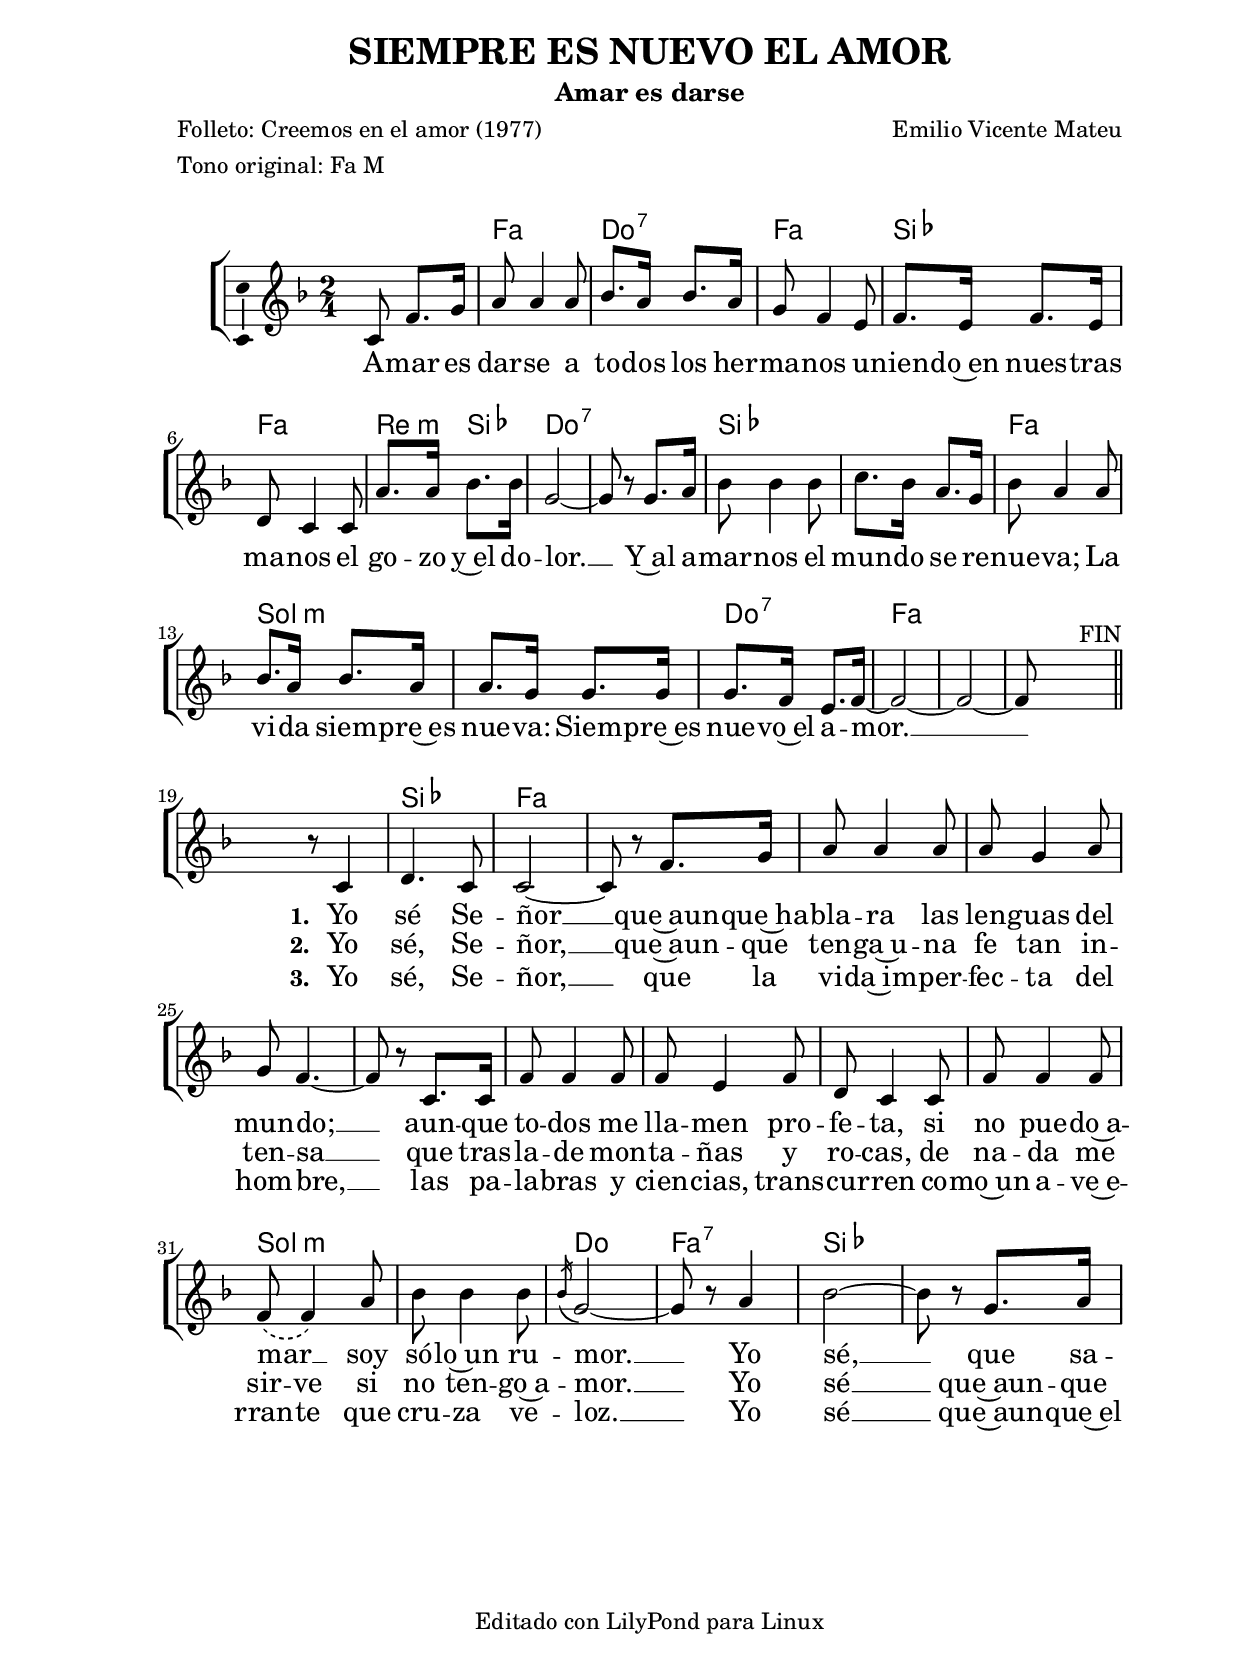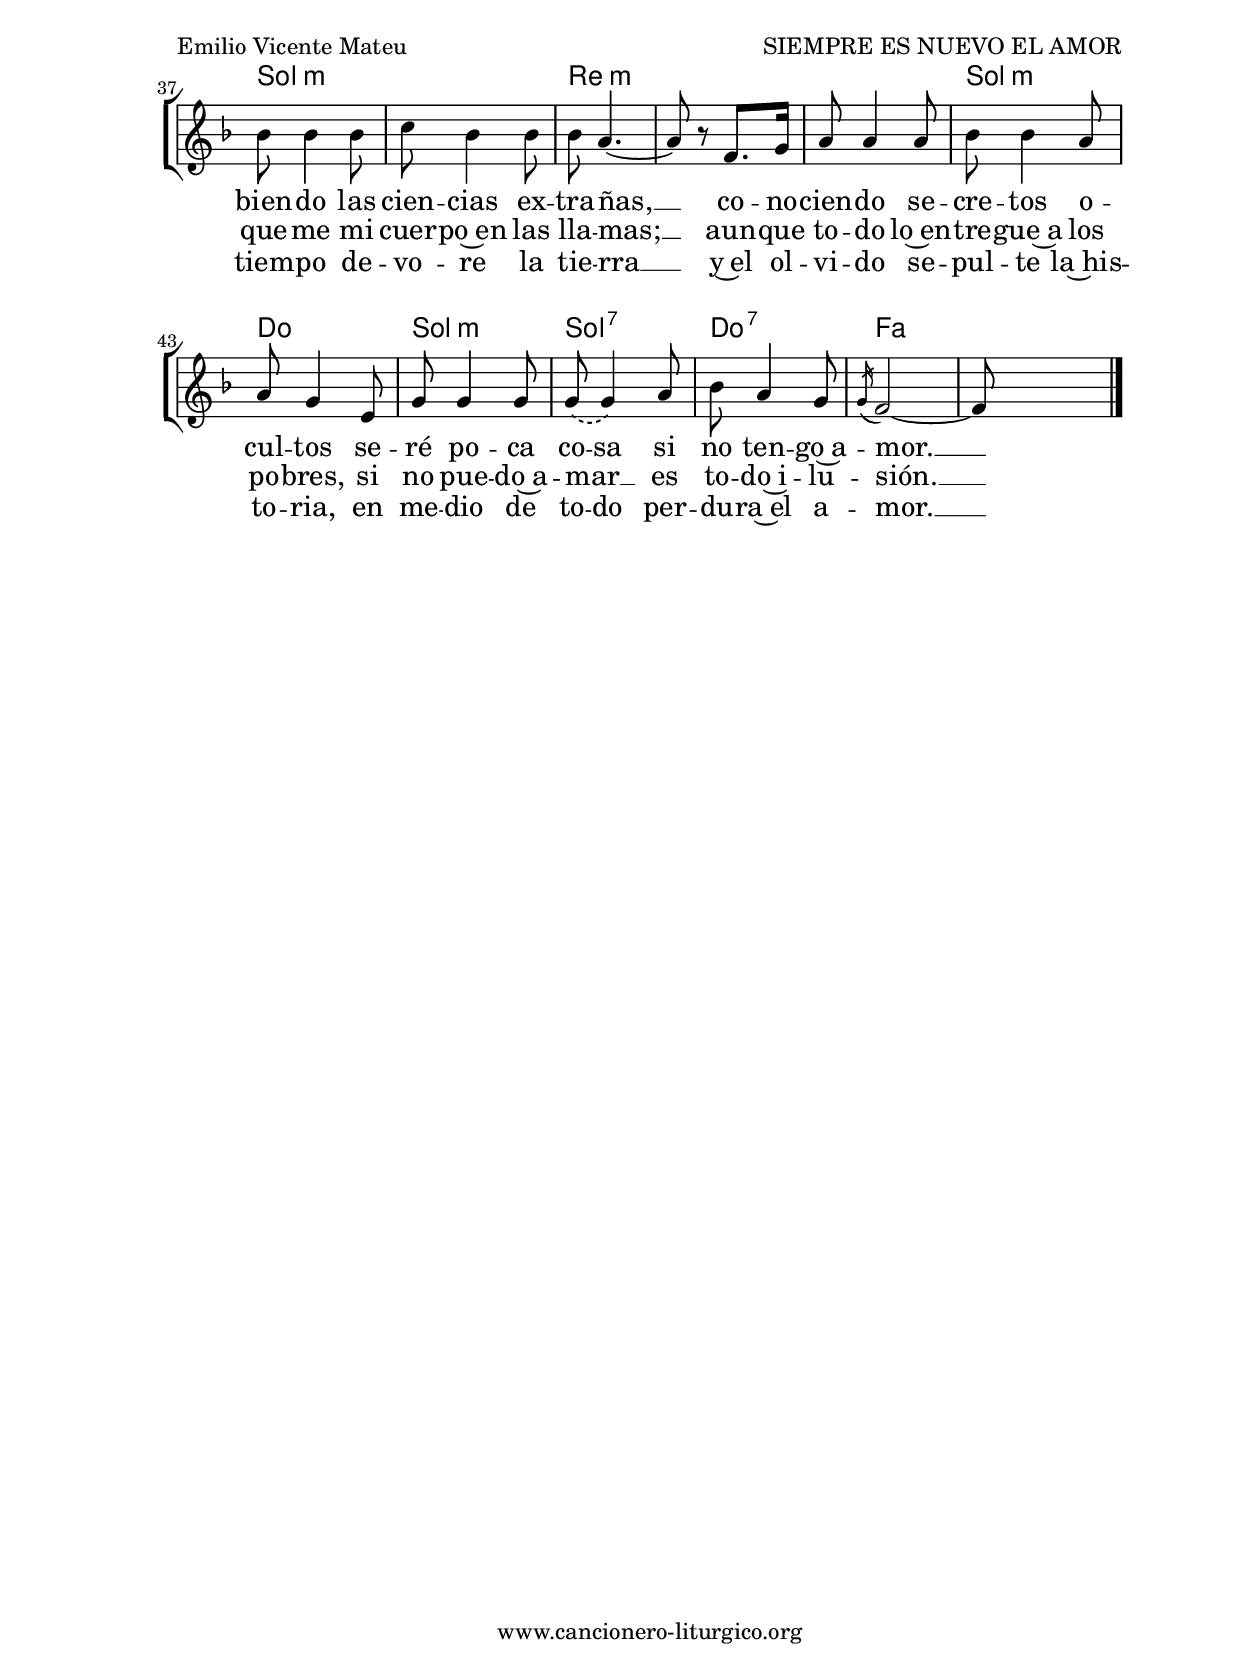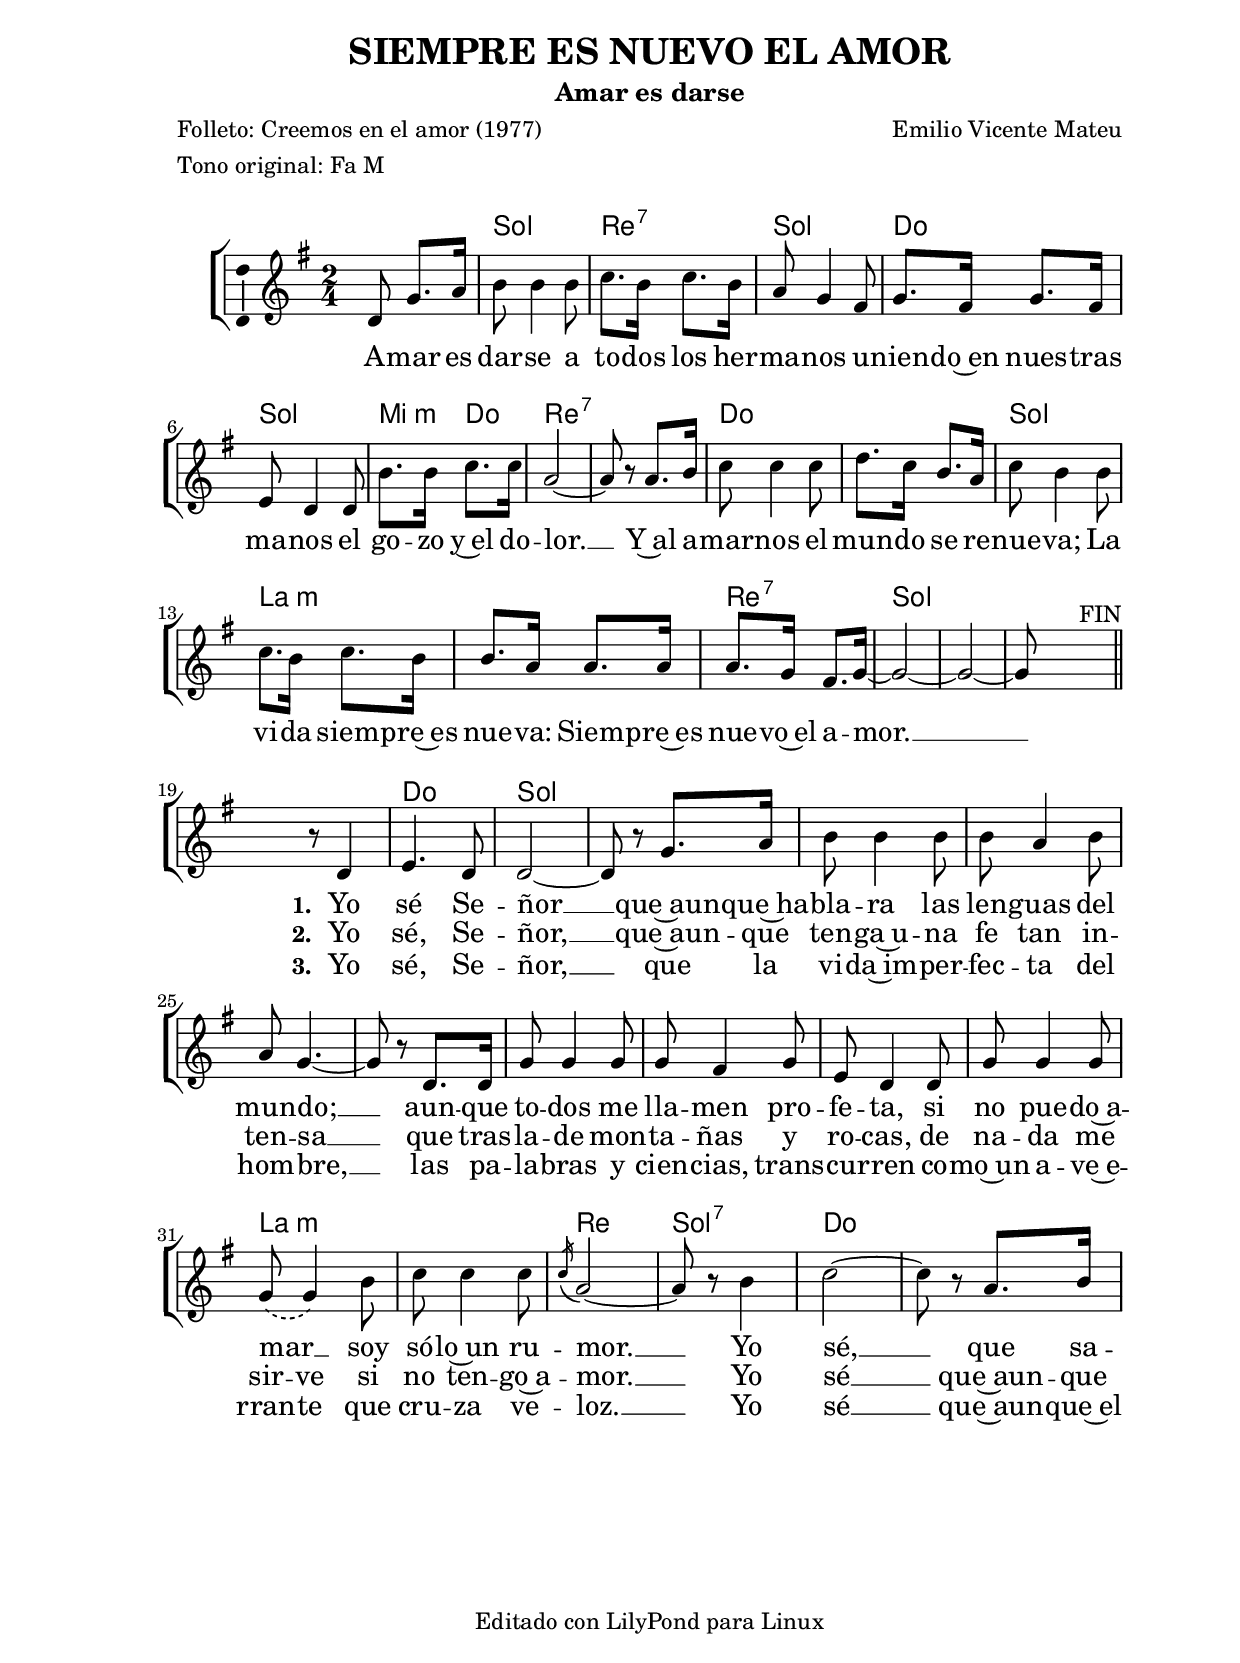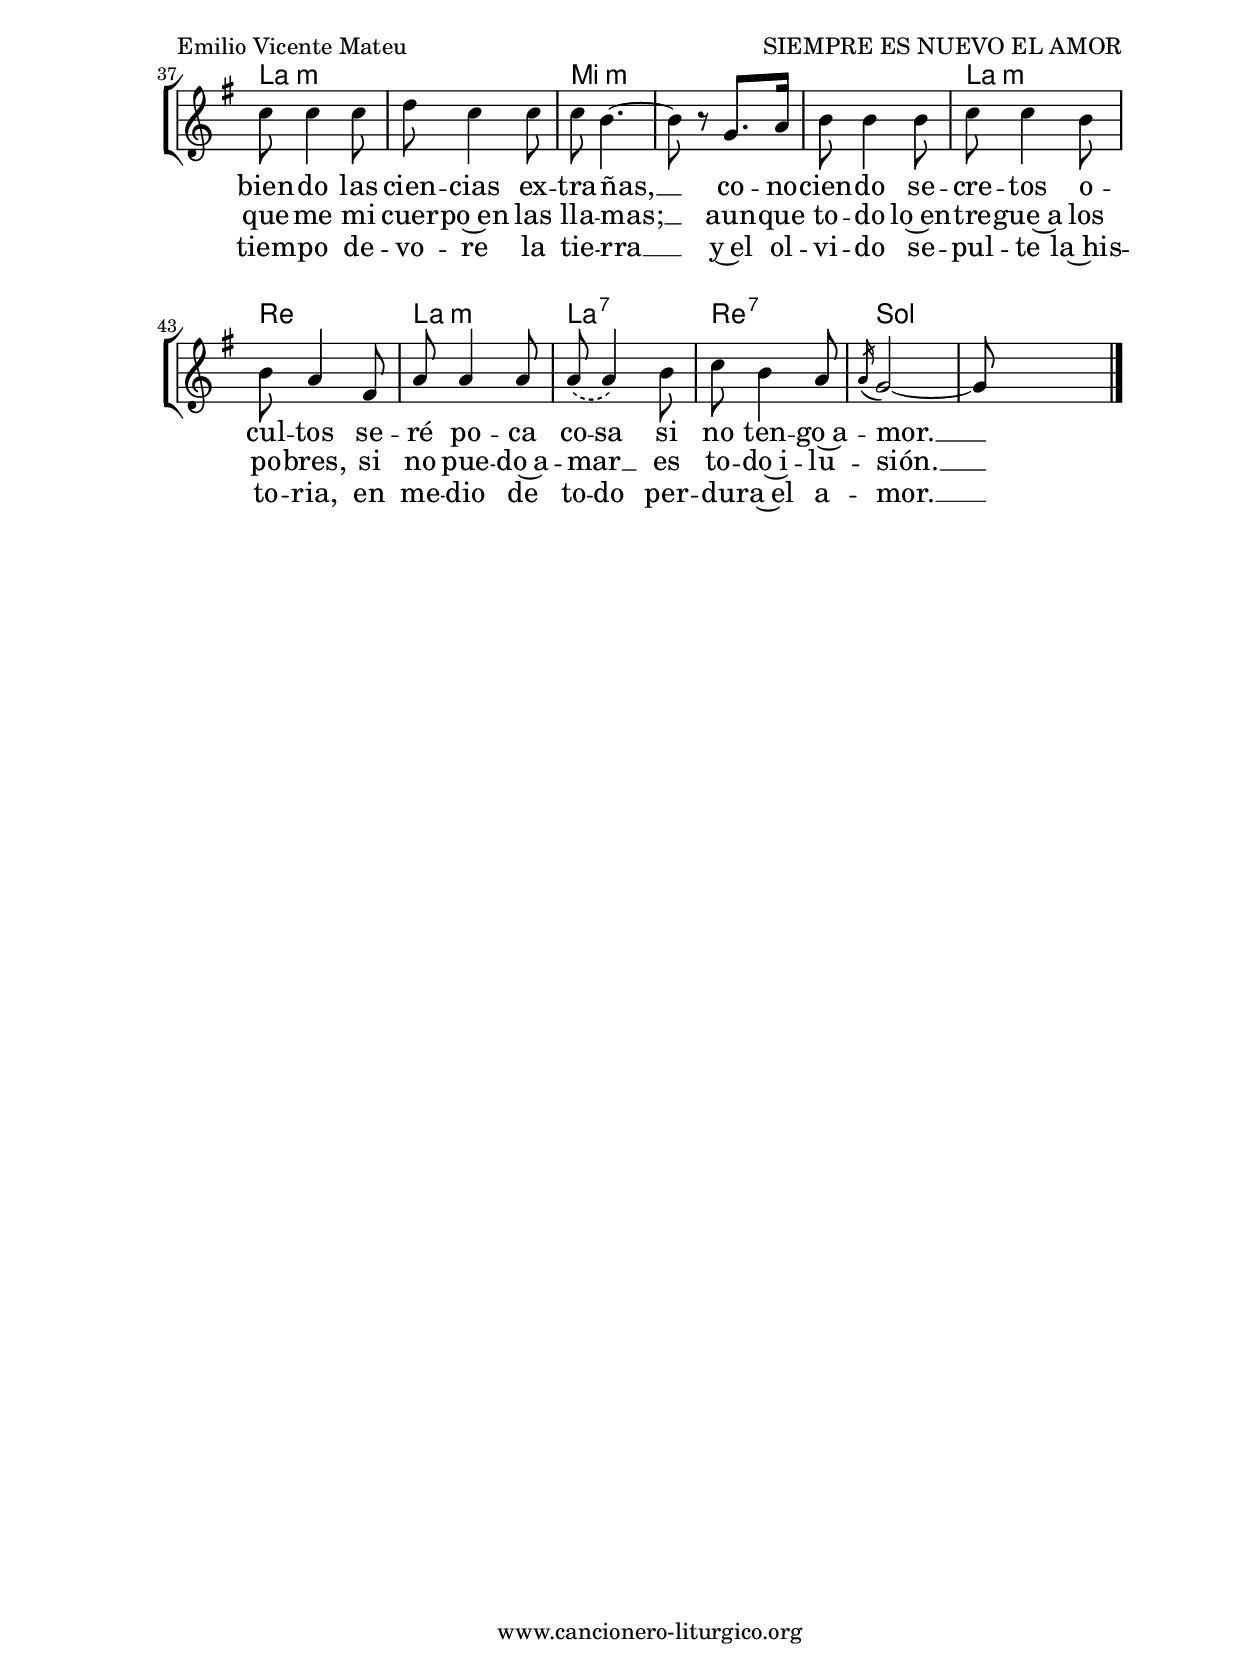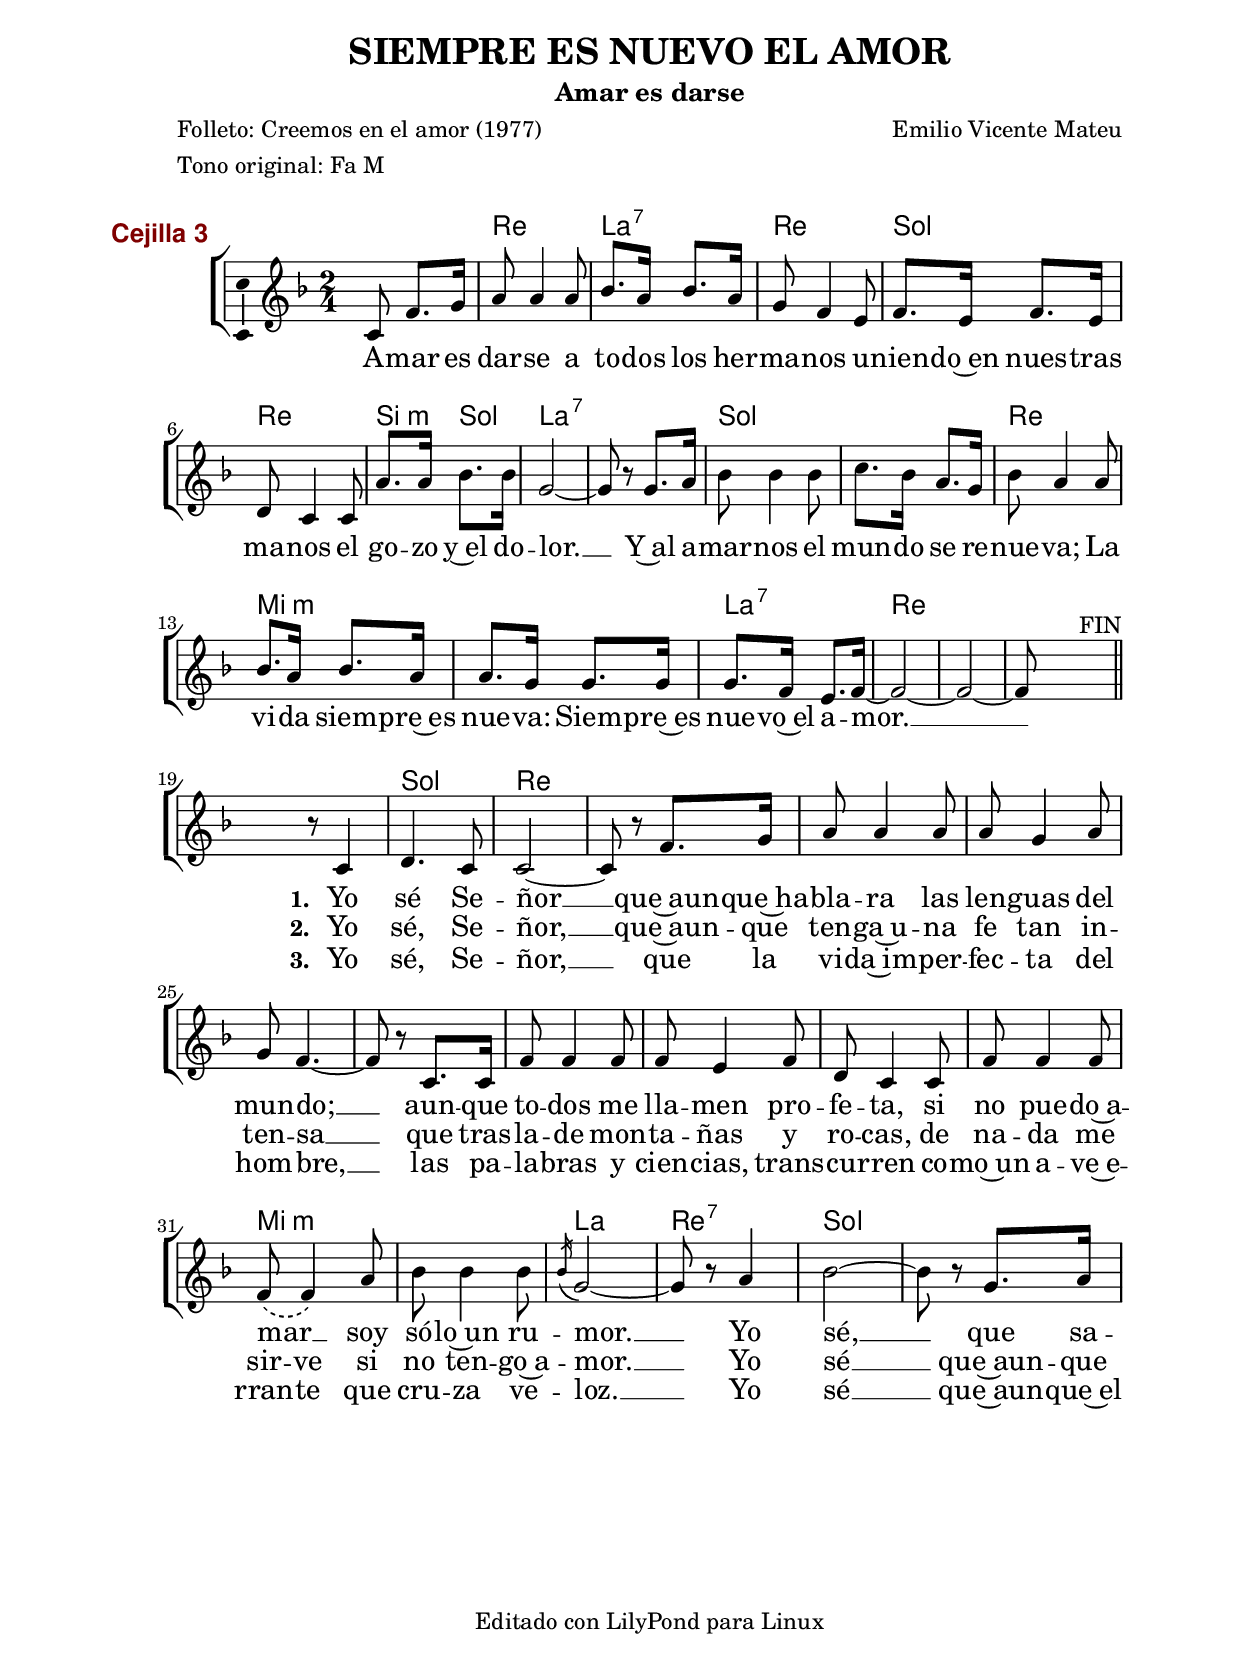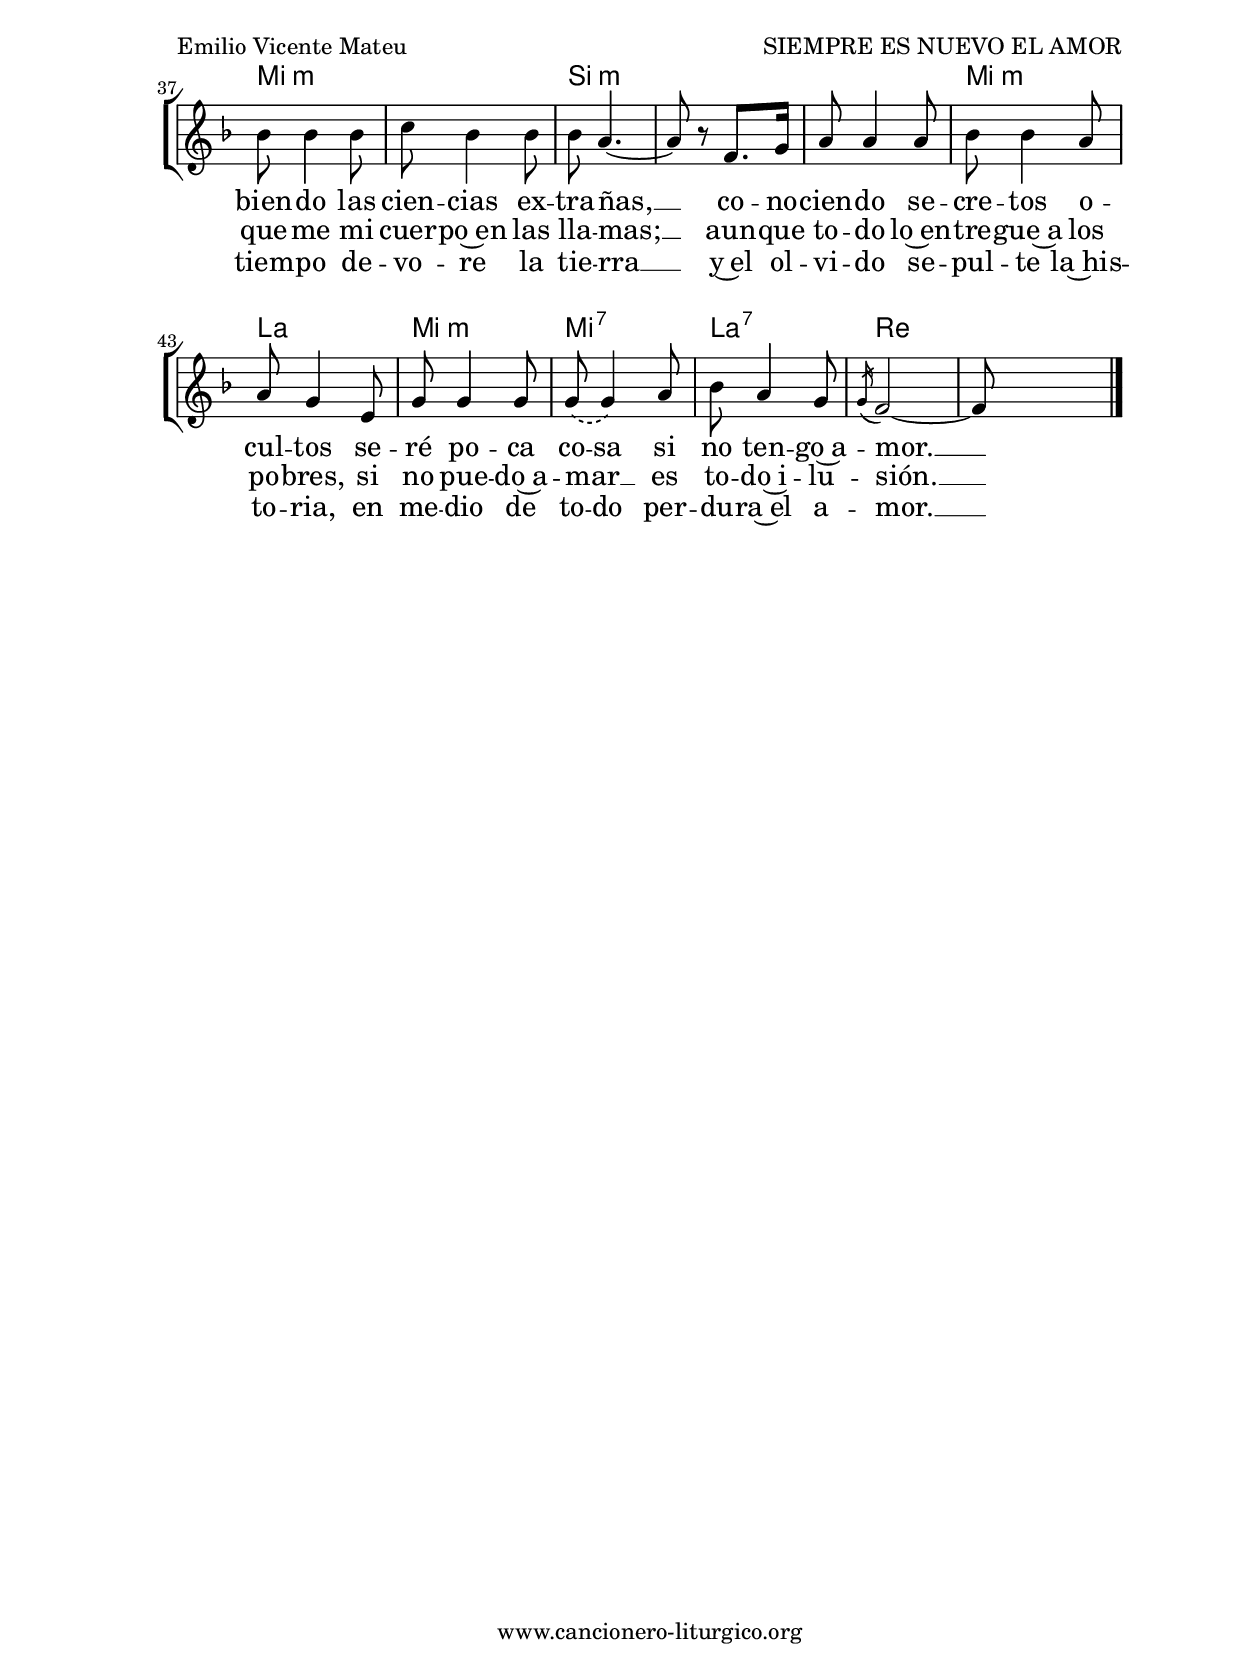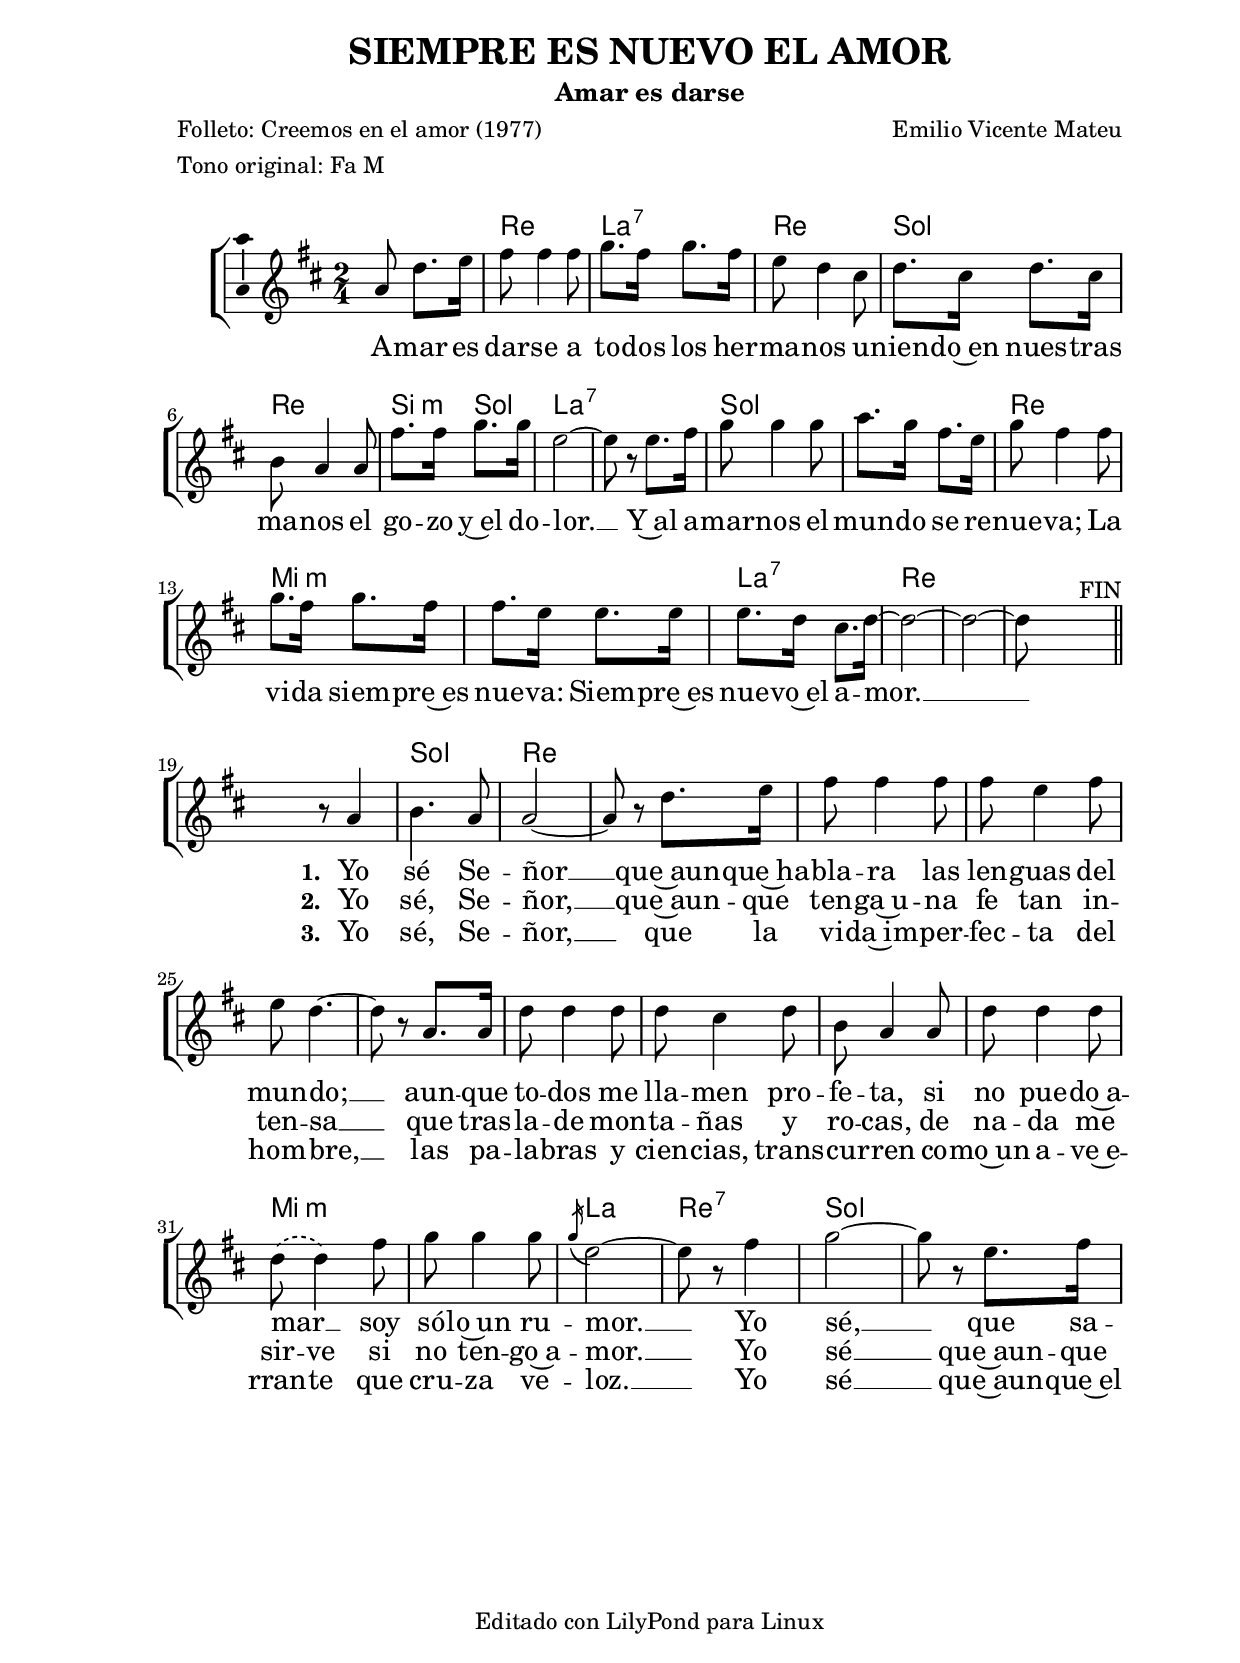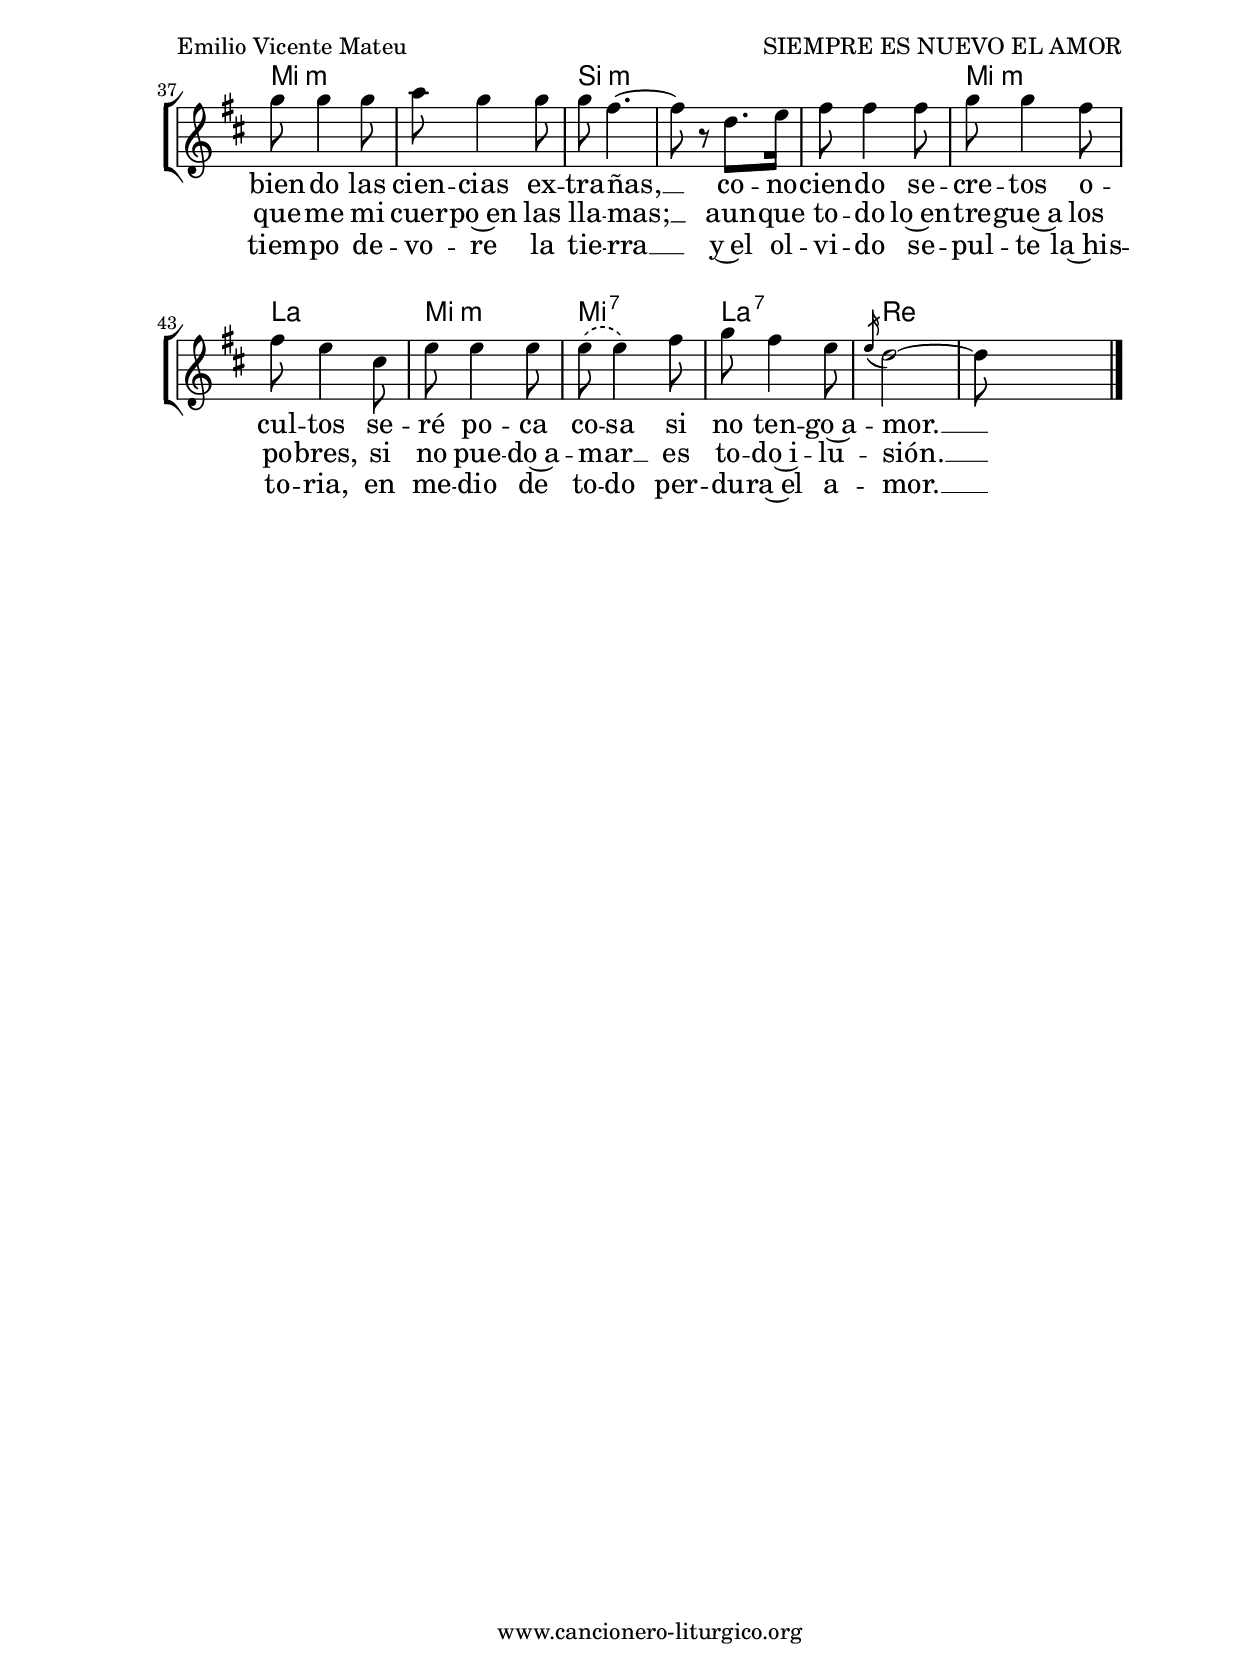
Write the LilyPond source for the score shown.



%versión de lilypond para la que se ha escrito esta partitura:
\version "2.16.0"

	%Tamaño papel
	#(set-default-paper-size "a4")
	%Tamaño partitura
	#(set-global-staff-size 20)
	%No responde al pulsar sobre una nota
	#(ly:set-option 'point-and-click #f)

%parámetros del encabezamiento:
\header {
	title = "SIEMPRE ES NUEVO EL AMOR"
	subtitle = "Amar es darse"
	composer = "Emilio Vicente Mateu"
	poet = "Folleto: Creemos en el amor (1977)"
	meter = "Tono original: Fa M"
	arranger = ""
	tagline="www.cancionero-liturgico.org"
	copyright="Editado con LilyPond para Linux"
	tiempo = ""
	usos = "Comunión"
	letra = ""
	}

%parámetros asociados al papel:
\paper  {
	oddHeaderMarkup = \markup {\fill-line { \on-the-fly #not-first-page \fromproperty #'header:title \on-the-fly #not-first-page \fromproperty #'header:composer }}
	evenHeaderMarkup = \markup {\fill-line { \fromproperty #'header:composer \fromproperty #'header:title }}
	#(set-paper-size "a4")
	print-page-number = ##f
	first-page-number = 1
	print-first-page-number = ##f
%	head-separation = 3.0 \cm
	top-margin = 2.0 \cm
	bottom-margin = 0.5\cm
%%%	bottom-margin = -2.0\cm
	left-margin = 3.0 \cm
	line-width = 16.0 \cm 
	indent = 8\mm
	interscoreline = 2.\mm
	between-system-space = 15\mm
%	para que las partituras no llenen la hoja:
	ragged-bottom = ##t
%	idem para la última hoja:
	ragged-last-bottom = ##f
%	para que las partituras llenen el ancho del papel:
	ragged-last = ##f
	after-title-space = 2.5 \cm
%page-count=1
system-count=8

	%Flexible Vertical Spacing
%	markup-markup-spacing =
%	#'((basic-distance . 15) (minimum-distance . 15) (padding . 3))
	markup-system-spacing =
	#'((basic-distance . 15) (minimum-distance . 15) (padding . 3))
	system-system-spacing =
	#'((basic-distance . 15) (minimum-distance . 15) (padding . 3))
	score-system-spacing =
	#'((basic-distance . 15) (minimum-distance . 15) (padding . 5))
%	top-system-spacing = % header
%	#'((basic-distance . 8) (minimum-distance . 0) (padding . 0))
%	top-markup-spacing =
%	#'((basic-distance . 20) (minimum-distance . 20) (padding . 0))
	last-bottom-spacing = % footer
	#'((basic-distance . 5) (minimum-distance . 5) (padding . 3))
%	score-markup-spacing =
%	#'((basic-distance . 16) (minimum-distance . 13) (padding . 0))

	}


%parámetros que afectan a toda la partitura:
global =  {
	%clave de sol (G):
	\clef G
	%armadura:
%	\transpose c e
	\key f \major
	\tempo 4=100
	\set Score.tempoHideNote = ##t
	}


acordes = {
	\italianChords
	\chordmode {
%	\transpose c e
{

s2 f2 c:7 f bes f d4:m bes c2:7 s bes s f g:m s c:7 f s s
s bes f s s s s s s s s s g:m s c f:7 bes s g:m s d:m s s g:m c g:m g:7 c:7 f s

	}
	}
}

melodia = 

%\transpose c e
{
	\relative c'{
	\time 2/4

\phrasingSlurDashed

s8 c8 f8. g16
a8 a4 a8
bes8. a16 bes8. a16
g8 f4 e8
f8. e16 f8. e16
d8 c4 c8
a'8. a16 bes8. bes16
g2~
g8 r8 g8. a16
bes8 bes4 bes8
c8. bes16 a8. g16
bes8 a4 a8
bes8. a16 bes8. a16
a8. g16 g8. g16
g8. f16 e8. f16~
f2~
f2~
f8 s8 s4^"   FIN"

\bar "||"
\break

s8 r8 c4
d4. c8
c2~
c8 r8 f8. g16
a8 a4 a8
a8 g4 a8
g8 f4.~
f8 r8 c8. c16
f8 f4 f8
f8 e4 f8
d8 c4 c8
f8 f4 f8
f8 \(f4\) a8
bes8 bes4 bes8
\acciaccatura bes16
g2~
g8 r8 a4
bes2~
bes8 r8 g8. a16
bes8 bes4 bes8
c8 bes4 bes8
bes8 a4.~
a8 r8 f8. g16
a8 a4 a8
bes8 bes4 a8
a8 g4 e8
g8 g4 g8
g8 \(g4\) a8
bes8 a4 g8
\acciaccatura g16
f2~
f8 s8 s4

\bar "|."
	}
	}


texto = \lyricmode {
A -- mar es dar -- se
a to -- dos los her -- ma -- nos
u -- nien -- do~en nues -- tras ma -- nos
el go -- zo y~el do -- lor. __
Y~al a -- mar -- nos
el mun -- do se re -- nue -- va;
La vi -- da siem -- pre~es nue -- va:
Siem -- pre~es nue -- vo~el a -- mor. __

\set stanza =#"1. " Yo sé Se -- ñor __
que~aun -- que~ha -- bla -- ra las len -- guas del mun -- do; __
aun -- que to -- dos me lla -- men pro -- fe -- ta,
si no pue -- do~a -- mar __ _
soy só -- lo~un ru -- mor. __
Yo sé, __
que sa -- bien -- do
las cien -- cias ex -- tra -- ñas, __
co -- no -- cien -- do se -- cre -- tos o -- cul -- tos
se -- ré po -- ca co -- sa
si no ten -- go~a -- mor. __

	}

textodos = \lyricmode {
\skip 1 \skip 1 \skip 1 \skip 1 \skip 1 \skip 1 \skip 1
\skip 1 \skip 1 \skip 1 \skip 1 \skip 1 \skip 1 \skip 1
\skip 1 \skip 1 \skip 1 \skip 1 \skip 1 \skip 1 \skip 1
\skip 1 \skip 1 \skip 1 \skip 1 \skip 1 \skip 1 \skip 1
\skip 1 \skip 1 \skip 1 \skip 1 \skip 1 \skip 1 \skip 1
\skip 1 \skip 1 \skip 1 \skip 1 \skip 1 \skip 1 \skip 1
\skip 1 \skip 1 \skip 1 \skip 1 \skip 1 \skip 1 \skip 1

\set stanza =#"2. " Yo sé, Se -- ñor, __
que~aun -- que ten -- ga~u -- na fe tan in -- ten -- sa __
que tras -- la -- de mon -- ta -- ñas y ro -- cas,
de na -- da me sir -- ve
si no ten -- go~a -- mor. __
Yo sé __
que~aun -- que que -- me
mi cuer -- po~en las lla -- mas; __
aun -- que to -- do lo~en -- tre -- gue~a los po -- bres,
si no pue -- do~a -- mar __ _
es to -- do~i -- lu -- sión. __ _

	}

textotres = \lyricmode {
\skip 1 \skip 1 \skip 1 \skip 1 \skip 1 \skip 1 \skip 1
\skip 1 \skip 1 \skip 1 \skip 1 \skip 1 \skip 1 \skip 1
\skip 1 \skip 1 \skip 1 \skip 1 \skip 1 \skip 1 \skip 1
\skip 1 \skip 1 \skip 1 \skip 1 \skip 1 \skip 1 \skip 1
\skip 1 \skip 1 \skip 1 \skip 1 \skip 1 \skip 1 \skip 1
\skip 1 \skip 1 \skip 1 \skip 1 \skip 1 \skip 1 \skip 1
\skip 1 \skip 1 \skip 1 \skip 1 \skip 1 \skip 1 \skip 1

\set stanza =#"3. " Yo sé, Se -- ñor, __
que la vi -- da~im -- per -- fec -- ta del hom -- bre, __
las pa -- la -- bras y cien -- cias, trans -- cu -- rren
co -- mo~un a -- ve~e -- rran -- te
que cru -- za ve -- loz. __
Yo sé __
que~aun -- que~el tiem -- po
de -- vo -- re la tie -- rra __
y~el ol -- vi -- do se -- pul -- te la~his -- to -- ria,
en me -- dio de to -- do
per -- du -- ra~el a -- mor. __

	}


acordesStaff = \context ChordNames = acordesStaff <<
	\set chordChanges = ##f
	\acordes
	>>


%%%%%%%%%%%%%%%%%%%%%%%%%%%%%%%%%%% CEJILLA %%%%%%%%%%%%%%%%%%%%%%%%%%%%%%%%%%%
acordescejilla = {
%%%	\override ChordNames.ChordName #'font-size = #-1
%%%	\override ChordNames.ChordName #'font-series = #'bold
	\transpose f d {
		\acordes
		}
	}

acordescejillaStaff = \context ChordNames = acordescejillaStaff <<
	\set Staff.instrumentName = \markup \with-color #darkred \larger \bold \sans "Cejilla 3"
	\set chordChanges = ##t
	\acordescejilla
	>>
%%%%%%%%%%%%%%%%%%%%%%%%%%%%%%%%%%% CEJILLA %%%%%%%%%%%%%%%%%%%%%%%%%%%%%%%%%%%


vozStaff = \context Voice = vozStaff
\with {\consists "Ambitus_engraver"}
<<
%	\set Staff.instrumentName = ""
%	\set Staff.shortInstrumentName = ""
%	\set Staff.midiInstrument = #"clarinet"
%	\set Staff.midiInstrument = #"cello"
%	\set Staff.midiInstrument = #"flute"
	\set Staff.midiInstrument = #"electric guitar (jazz)"
%	\set Staff.midiInstrument = #"english horn"
%	\set Staff.midiInstrument = #"violin"
%	\set Staff.midiInstrument = #"glockenspiel"
	\set Staff.midiMinimumVolume = #0.7
	\set Staff.midiMaximumVolume = #0.9
	\global
	\melodia
	>>

textoStaff = \context Lyrics = textoStaff <<
	\lyricsto vozStaff \texto
	>>

textodosStaff = \context Lyrics = textodosStaff <<
	\lyricsto vozStaff \textodos
	>>

textotresStaff = \context Lyrics = textotresStaff <<
	\lyricsto vozStaff \textotres
	>>

\book {
	\score {
		\context ChoirStaff {
			\override StaffGroup.SystemStartBracket #'collapse-height = #1
			\override Score.SystemStartBar #'collapse-height = #1
			<<
			\acordesStaff
			\vozStaff
			\textoStaff
			\textodosStaff
			\textotresStaff
			>>
			}
		\layout {
	    		\context {
				\Lyrics
				\override LyricText #'font-size = #2
				}
	   		 \context {
				\Score
				\override StaffSymbol #'staff-space = #(magstep +3)
				}
			}
		}
	\score {
		\unfoldRepeats
		\context ChoirStaff {
			<<
			\acordesStaff
			\vozStaff
			>>
			}
		\midi {
	  		\context {
	  			\Score
				tempoWholesPerMinute = #(ly:make-moment 70 4)
				}
			}
		}
	}


%Partitura para guitarra
#(define output-suffix "G")
\book {
	\score {
		\context ChoirStaff {
			\override StaffGroup.SystemStartBracket #'collapse-height = #1
			\override Score.SystemStartBar #'collapse-height = #1
			<<
			\acordescejillaStaff
			\vozStaff
			\textoStaff
			\textodosStaff
			\textotresStaff
			>>
			}
		\layout {
%%%%%%%%%%%%%%%%%%%%%%%%%%%%%%%%%%% CEJILLA %%%%%%%%%%%%%%%%%%%%%%%%%%%%%%%%%%%
			\context {
				\ChordNames \consists Instrument_name_engraver
				}
%%%%%%%%%%%%%%%%%%%%%%%%%%%%%%%%%%% CEJILLA %%%%%%%%%%%%%%%%%%%%%%%%%%%%%%%%%%%
	    		\context {
				\Lyrics
				\override LyricText #'font-size = #2
				}
	   		 \context {
				\Score
				\override StaffSymbol #'staff-space = #(magstep +3)
				}
			}
		}
	}


#(define output-suffix "C")
\book {
	\score {
		\context ChoirStaff {
			\override StaffGroup.SystemStartBracket #'collapse-height = #1
			\override Score.SystemStartBar #'collapse-height = #1
\transpose c d
			<<
			\acordesStaff
			\vozStaff
			\textoStaff
			\textodosStaff
			\textotresStaff
			>>
			}
		\layout {
	    		\context {
				\Lyrics
				\override LyricText #'font-size = #2
				}
	   		 \context {
				\Score
				\override StaffSymbol #'staff-space = #(magstep +3)
				}
			}
		}
	}


#(define output-suffix "S")
\book {
	\score {
		\context ChoirStaff {
			\override StaffGroup.SystemStartBracket #'collapse-height = #1
			\override Score.SystemStartBar #'collapse-height = #1
\transpose c a
			<<
			\acordesStaff
			\vozStaff
			\textoStaff
			\textodosStaff
			\textotresStaff
			>>
			}
		\layout {
	    		\context {
				\Lyrics
				\override LyricText #'font-size = #2
				}
	   		 \context {
				\Score
				\override StaffSymbol #'staff-space = #(magstep +3)
				}
			}
		}
	}


